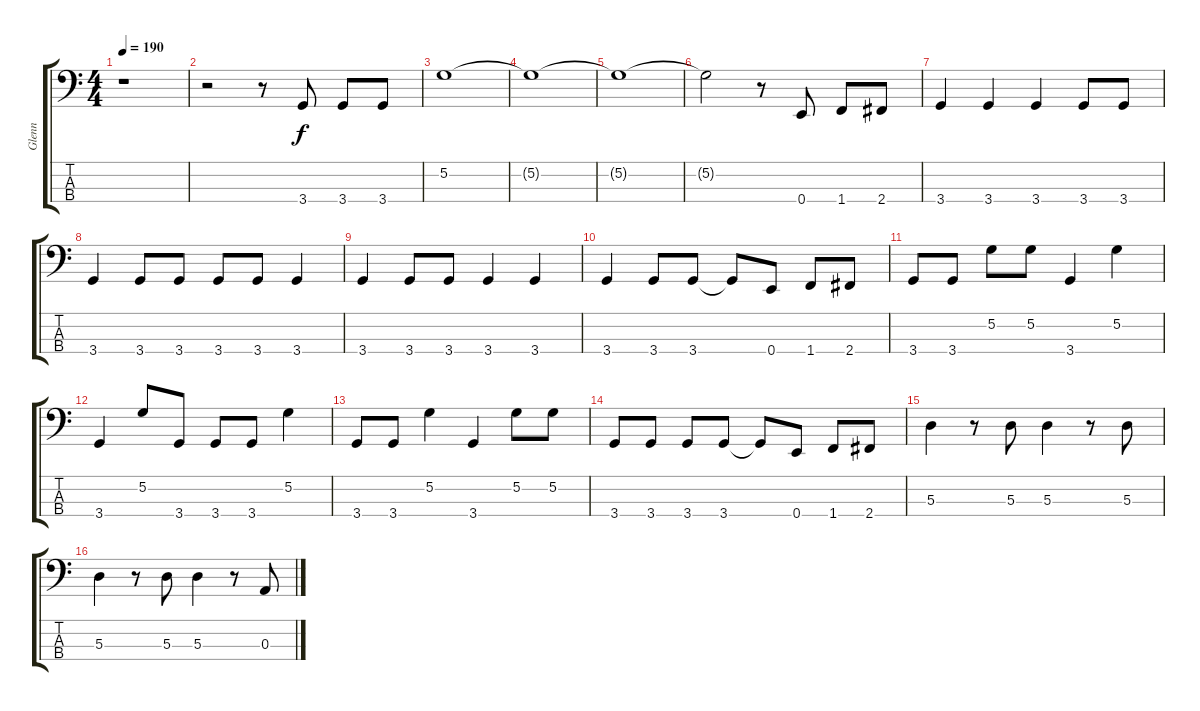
\track ("Glenn" "Glenn") {instrument electricbasspick}
\staff {score tabs}
\tuning (G2 D2 A1 E1) {hide}
\ts (4 4)
\tempo 190
\clef f4
\ks c
r.1{dy f} |
r.2 r.8 3.4.8 3.4.8 3.4.8 |
5.2.1 |
5.2{t}.1 |
5.2{t}.1 |
5.2{t}.2 r.8 0.4.8 1.4.8 2.4.8 |
3.4.4 3.4.4 3.4.4 3.4.8 3.4.8 |
3.4.4 3.4.8 3.4.8 3.4.8 3.4.8 3.4.4 |
3.4.4 3.4.8 3.4.8 3.4.4 3.4.4 |
3.4.4 3.4.8 3.4.8 3.4{t}.8 0.4.8 1.4.8 2.4.8 |
3.4.8 3.4.8 5.2.8 5.2.8 3.4.4 5.2.4 |
3.4.4 5.2.8 3.4.8 3.4.8 3.4.8 5.2.4 |
3.4.8 3.4.8 5.2.4 3.4.4 5.2.8 5.2.8 |
3.4.8 3.4.8 3.4.8 3.4.8 3.4{t}.8 0.4.8 1.4.8 2.4.8 |
5.3.4 r.8 5.3.8 5.3.4 r.8 5.3.8 |
5.3.4 r.8 5.3.8 5.3.4 r.8 0.3.8
